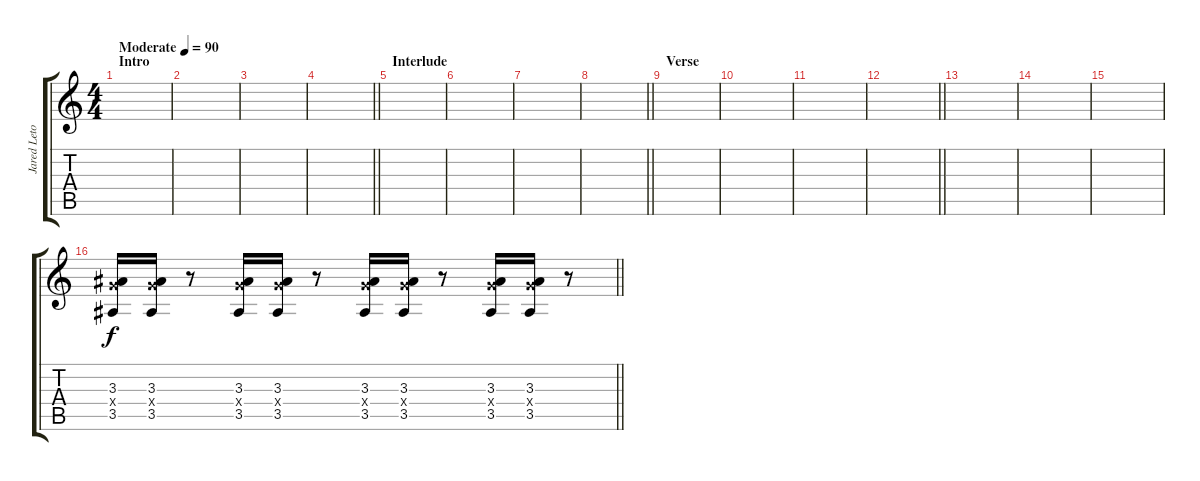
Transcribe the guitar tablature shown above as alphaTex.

\track ("Jared Leto - Guitar" "Jared Leto") {instrument overdrivenguitar}
\staff {score tabs}
\tuning (E4 B3 G3 D3 G2 D2) {hide}
\ts (4 4)
\section ("" "Intro")
\tempo (90 "Moderate")
\clef g2
\ks c
|
|
|
\barLineRight lightlight
|
\section ("" "Interlude")
|
|
|
\barLineRight lightlight
|
\section ("" "Verse")
|
|
|
\barLineRight lightlight
|
\section ("" "")
|
|
|
\barLineRight lightlight
(3.3 5.4{x} 3.5).16 (3.3 5.4{x} 3.5).16 r.8 (3.3 5.4{x} 3.5).16 (3.3 5.4{x} 3.5).16 r.8 (3.3 5.4{x} 3.5).16 (3.3 5.4{x} 3.5).16 r.8 (3.3 5.4{x} 3.5).16 (3.3 5.4{x} 3.5).16 r.8
